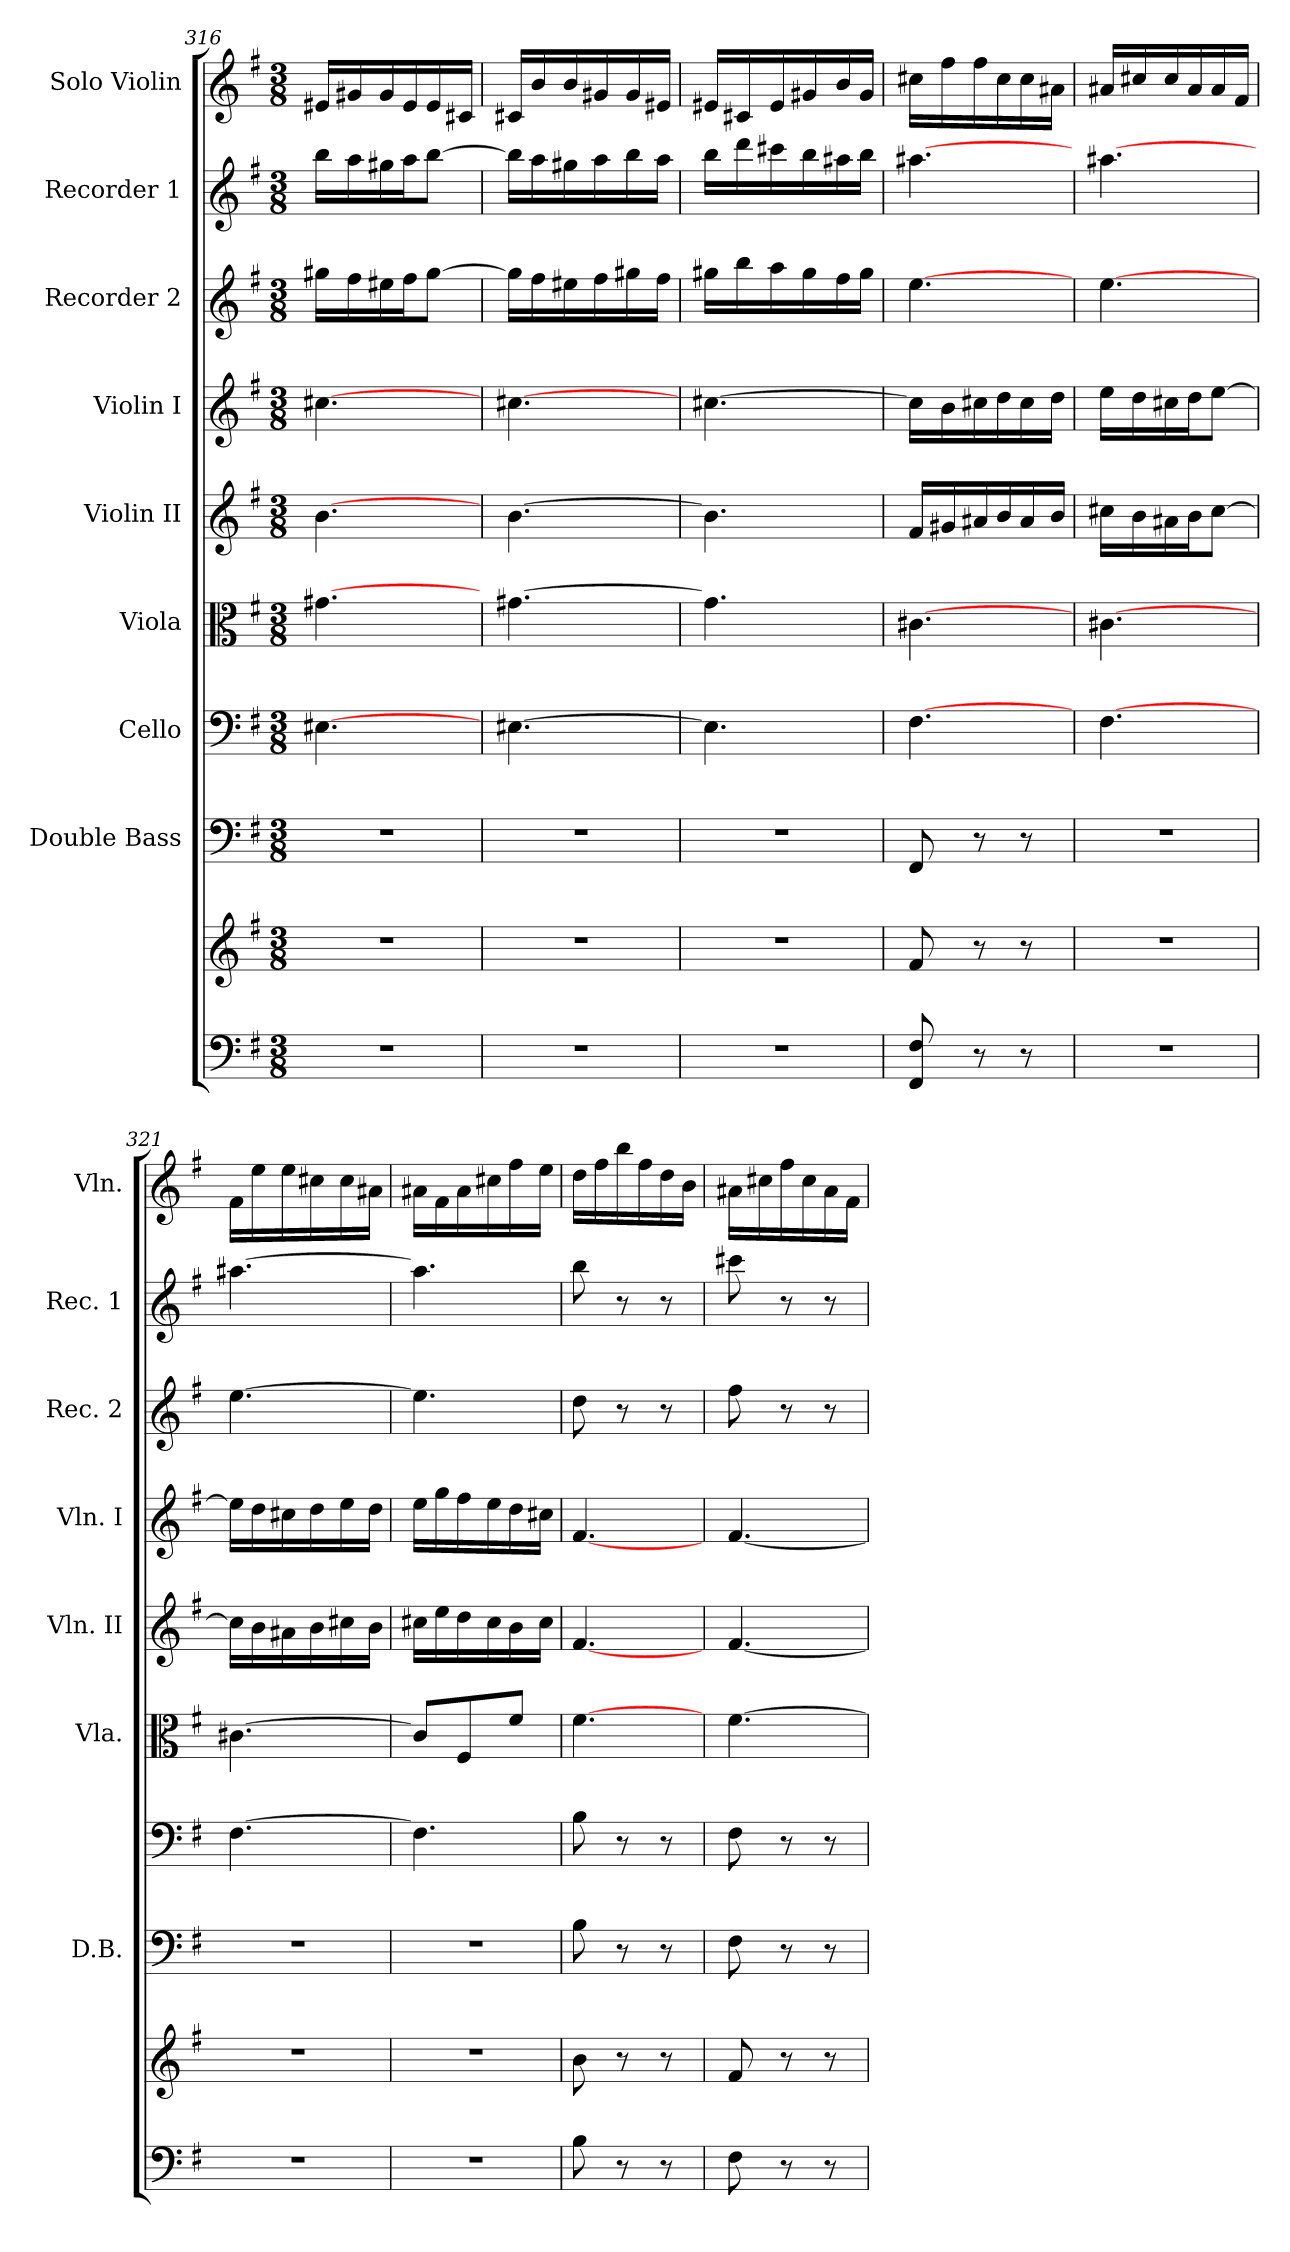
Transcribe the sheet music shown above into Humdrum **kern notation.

**kern	**kern	**kern	**kern	**kern	**kern	**kern	**kern	**kern	**kern
*part9	*part9	*part8	*part7	*part6	*part5	*part4	*part3	*part2	*part1
*staff10	*staff9	*staff8	*staff7	*staff6	*staff5	*staff4	*staff3	*staff2	*staff1
*	*	*I"Double Bass	*I"Cello	*I"Viola	*I"Violin II	*I"Violin I	*I"Recorder 2	*I"Recorder 1	*I"Solo Violin
*	*	*I'D.B.	*	*I'Vla.	*I'Vln. II	*I'Vln. I	*I'Rec. 2	*I'Rec. 1	*I'Vln.
*clefF4	*clefG2	*clefF4	*clefF4	*clefC3	*clefG2	*clefG2	*clefG2	*clefG2	*clefG2
*	*	*ITrd7c12	*	*	*	*	*	*	*
*k[f#]	*k[f#]	*k[f#]	*k[f#]	*k[f#]	*k[f#]	*k[f#]	*k[f#]	*k[f#]	*k[f#]
*G:	*G:	*G:	*G:	*G:	*G:	*G:	*G:	*G:	*G:
*M3/8	*M3/8	*M3/8	*M3/8	*M3/8	*M3/8	*M3/8	*M3/8	*M3/8	*M3/8
=316	=316	=316	=316	=316	=316	=316	=316	=316	=316
4.r	4.r	4.r	[4.E#\	[4.g#\	[4.b\	[4.cc#\	16gg#\LL	16bb\LL	16e#/LL
.	.	.	.	.	.	.	16ff#\	16aa\	16g#/
.	.	.	.	.	.	.	16ee#\	16gg#\	16g#/
.	.	.	.	.	.	.	16ff#\J	16aa\J	16e#/
.	.	.	.	.	.	.	[8gg#\J	[8bb\J	16e#/
.	.	.	.	.	.	.	.	.	16c#/JJ
=317	=317	=317	=317	=317	=317	=317	=317	=317	=317
4.r	4.r	4.r	[4.E#\	[4.g#\	[4.b\	[4.cc#\	16gg#\LL]	16bb\LL]	16c#/LL
.	.	.	.	.	.	.	16ff#\	16aa\	16b/
.	.	.	.	.	.	.	16ee#\	16gg#\	16b/
.	.	.	.	.	.	.	16ff#\	16aa\	16g#/
.	.	.	.	.	.	.	16gg#\	16bb\	16g#/
.	.	.	.	.	.	.	16ff#\JJ	16aa\JJ	16e#/JJ
!!LO:LB:g=z
=318	=318	=318	=318	=318	=318	=318	=318	=318	=318
4.r	4.r	4.r	4.E#\]	4.g#\]	4.b\]	[4.cc#\	16gg#\LL	16bb\LL	16e#/LL
.	.	.	.	.	.	.	16bb\	16ddd\	16c#/
.	.	.	.	.	.	.	16aa\	16ccc#\	16e#/
.	.	.	.	.	.	.	16gg#\	16bb\	16g#/
.	.	.	.	.	.	.	16ff#\	16aa#\	16b/
.	.	.	.	.	.	.	16gg#\JJ	16bb\JJ	16g#/JJ
=319	=319	=319	=319	=319	=319	=319	=319	=319	=319
8FF#/ 8F#/	8f#/	8FFF#/	[4.F#\	[4.c#\	16f#/LL	16cc#\LL]	[4.ee\	[4.aa#\	16cc#\LL
.	.	.	.	.	16g#/	16b\	.	.	16ff#\
8r	8r	8r	.	.	16a#/	16cc#\	.	.	16ff#\
.	.	.	.	.	16b/	16dd\	.	.	16cc#\
8r	8r	8r	.	.	16a#/	16cc#\	.	.	16cc#\
.	.	.	.	.	16b/JJ	16dd\JJ	.	.	16a#\JJ
=320	=320	=320	=320	=320	=320	=320	=320	=320	=320
4.r	4.r	4.r	[4.F#\	[4.c#\	16cc#\LL	16ee\LL	[4.ee\	[4.aa#\	16a#/LL
.	.	.	.	.	16b\	16dd\	.	.	16cc#/
.	.	.	.	.	16a#\	16cc#\	.	.	16cc#/
.	.	.	.	.	16b\J	16dd\J	.	.	16a#/
.	.	.	.	.	[8cc#\J	[8ee\J	.	.	16a#/
.	.	.	.	.	.	.	.	.	16f#/JJ
=321	=321	=321	=321	=321	=321	=321	=321	=321	=321
4.r	4.r	4.r	[4.F#\	[4.c#\	16cc#\LL]	16ee\LL]	[4.ee\	[4.aa#\	16f#\LL
.	.	.	.	.	16b\	16dd\	.	.	16ee\
.	.	.	.	.	16a#\	16cc#\	.	.	16ee\
.	.	.	.	.	16b\	16dd\	.	.	16cc#\
.	.	.	.	.	16cc#\	16ee\	.	.	16cc#\
.	.	.	.	.	16b\JJ	16dd\JJ	.	.	16a#\JJ
=322	=322	=322	=322	=322	=322	=322	=322	=322	=322
4.r	4.r	4.r	4.F#\]	8c#/L]	16cc#\LL	16ee\LL	4.ee\]	4.aa#\]	16a#\LL
.	.	.	.	.	16ee\	16gg\	.	.	16f#\
.	.	.	.	8F#/	16dd\	16ff#\	.	.	16a#\
.	.	.	.	.	16cc#\	16ee\	.	.	16cc#\
.	.	.	.	8f#/J	16b\	16dd\	.	.	16ff#\
.	.	.	.	.	16cc#\JJ	16cc#\JJ	.	.	16ee\JJ
=323	=323	=323	=323	=323	=323	=323	=323	=323	=323
8B\	8b\	8BB\	8B\	[4.f#\	[4.f#/	[4.f#/	8dd\	8bb\	16dd\LL
.	.	.	.	.	.	.	.	.	16ff#\
8r	8r	8r	8r	.	.	.	8r	8r	16bb\
.	.	.	.	.	.	.	.	.	16ff#\
8r	8r	8r	8r	.	.	.	8r	8r	16dd\
.	.	.	.	.	.	.	.	.	16b\JJ
=324	=324	=324	=324	=324	=324	=324	=324	=324	=324
8F#\	8f#/	8FF#\	8F#\	[4.f#\	[4.f#/	[4.f#/	8ff#\	8ccc#\	16a#\LL
.	.	.	.	.	.	.	.	.	16cc#\
8r	8r	8r	8r	.	.	.	8r	8r	16ff#\
.	.	.	.	.	.	.	.	.	16cc#\
8r	8r	8r	8r	.	.	.	8r	8r	16a#\
.	.	.	.	.	.	.	.	.	16f#\JJ
=	=	=	=	=	=	=	=	=	=
*-	*-	*-	*-	*-	*-	*-	*-	*-	*-
